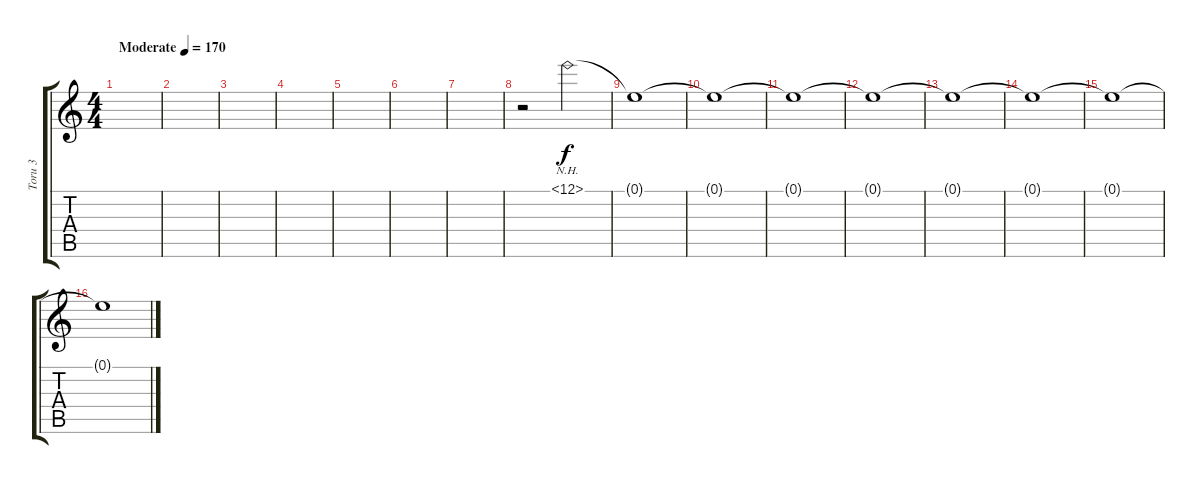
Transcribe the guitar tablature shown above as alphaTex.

\track ("Toru 3" "Toru 3") {instrument distortionguitar}
\staff {score tabs}
\tuning (E4 B3 G3 D3 A2 E2) {hide}
\ts (4 4)
\tempo (170 "Moderate")
\clef g2
\ks c
|
|
|
|
|
|
|
r.2 0.1{nh}.2{volume 16} |
0.1{t}.1 |
0.1{t}.1 |
0.1{t}.1 |
0.1{t}.1 |
0.1{t}.1 |
0.1{t}.1 |
0.1{t}.1 |
0.1{t}.1
